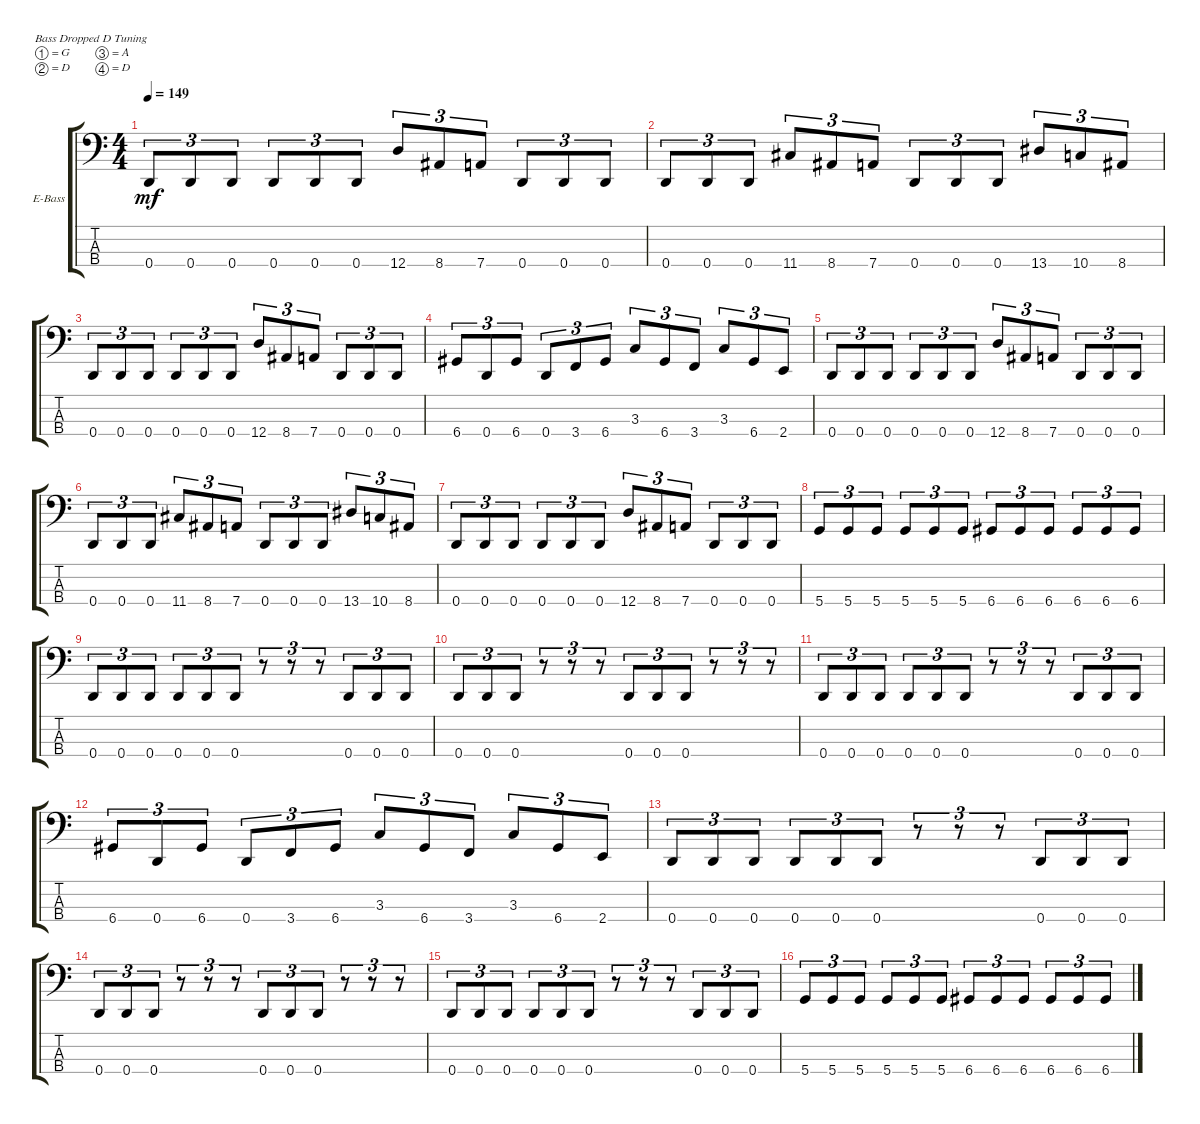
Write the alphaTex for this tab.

\defaultSystemsLayout 4
\bracketExtendMode groupsimilarinstruments
\firstSystemTrackNameOrientation horizontal
\otherSystemsTrackNameOrientation horizontal
\track ("John Campbell" "E-Bass") {instrument electricbassfinger}
\staff {score tabs}
\tuning (G2 D2 A1 D1)
\ts (4 4)
\tempo 149
\clef f4
\scale
0.333333
\ks c
0.4.8{tu (3 2) dy mf} 0.4.8{tu (3 2)} 0.4.8{tu (3 2)} 0.4.8{tu (3 2)} 0.4.8{tu (3 2)} 0.4.8{tu (3 2)} 12.4.8{tu (3 2)} 8.4.8{tu (3 2)} 7.4.8{tu (3 2)} 0.4.8{tu (3 2)} 0.4.8{tu (3 2)} 0.4.8{tu (3 2)} |
\scale
0.333333 0.4.8{tu (3 2)} 0.4.8{tu (3 2)} 0.4.8{tu (3 2)} 11.4.8{tu (3 2)} 8.4.8{tu (3 2)} 7.4.8{tu (3 2)} 0.4.8{tu (3 2)} 0.4.8{tu (3 2)} 0.4.8{tu (3 2)} 13.4.8{tu (3 2)} 10.4.8{tu (3 2)} 8.4.8{tu (3 2)} |
\scale
0.333333 0.4.8{tu (3 2)} 0.4.8{tu (3 2)} 0.4.8{tu (3 2)} 0.4.8{tu (3 2)} 0.4.8{tu (3 2)} 0.4.8{tu (3 2)} 12.4.8{tu (3 2)} 8.4.8{tu (3 2)} 7.4.8{tu (3 2)} 0.4.8{tu (3 2)} 0.4.8{tu (3 2)} 0.4.8{tu (3 2)} |
\scale
0.333333 6.4.8{tu (3 2)} 0.4.8{tu (3 2)} 6.4.8{tu (3 2)} 0.4.8{tu (3 2)} 3.4.8{tu (3 2)} 6.4.8{tu (3 2)} 3.3.8{tu (3 2)} 6.4.8{tu (3 2)} 3.4.8{tu (3 2)} 3.3.8{tu (3 2)} 6.4.8{tu (3 2)} 2.4.8{tu (3 2)} |
\scale
0.333333 0.4.8{tu (3 2)} 0.4.8{tu (3 2)} 0.4.8{tu (3 2)} 0.4.8{tu (3 2)} 0.4.8{tu (3 2)} 0.4.8{tu (3 2)} 12.4.8{tu (3 2)} 8.4.8{tu (3 2)} 7.4.8{tu (3 2)} 0.4.8{tu (3 2)} 0.4.8{tu (3 2)} 0.4.8{tu (3 2)} |
\scale
0.333333 0.4.8{tu (3 2)} 0.4.8{tu (3 2)} 0.4.8{tu (3 2)} 11.4.8{tu (3 2)} 8.4.8{tu (3 2)} 7.4.8{tu (3 2)} 0.4.8{tu (3 2)} 0.4.8{tu (3 2)} 0.4.8{tu (3 2)} 13.4.8{tu (3 2)} 10.4.8{tu (3 2)} 8.4.8{tu (3 2)} |
\scale
0.333333 0.4.8{tu (3 2)} 0.4.8{tu (3 2)} 0.4.8{tu (3 2)} 0.4.8{tu (3 2)} 0.4.8{tu (3 2)} 0.4.8{tu (3 2)} 12.4.8{tu (3 2)} 8.4.8{tu (3 2)} 7.4.8{tu (3 2)} 0.4.8{tu (3 2)} 0.4.8{tu (3 2)} 0.4.8{tu (3 2)} |
\scale
0.333333 5.4.8{tu (3 2)} 5.4.8{tu (3 2)} 5.4.8{tu (3 2)} 5.4.8{tu (3 2)} 5.4.8{tu (3 2)} 5.4.8{tu (3 2)} 6.4.8{tu (3 2)} 6.4.8{tu (3 2)} 6.4.8{tu (3 2)} 6.4.8{tu (3 2)} 6.4.8{tu (3 2)} 6.4.8{tu (3 2)} |
\scale
0.333333 0.4.8{tu (3 2)} 0.4.8{tu (3 2)} 0.4.8{tu (3 2)} 0.4.8{tu (3 2)} 0.4.8{tu (3 2)} 0.4.8{tu (3 2)} r.8{tu (3 2)} r.8{tu (3 2)} r.8{tu (3 2)} 0.4.8{tu (3 2)} 0.4.8{tu (3 2)} 0.4.8{tu (3 2)} |
\scale
0.333333 0.4.8{tu (3 2)} 0.4.8{tu (3 2)} 0.4.8{tu (3 2)} r.8{tu (3 2)} r.8{tu (3 2)} r.8{tu (3 2)} 0.4.8{tu (3 2)} 0.4.8{tu (3 2)} 0.4.8{tu (3 2)} r.8{tu (3 2)} r.8{tu (3 2)} r.8{tu (3 2)} |
\scale
0.333333 0.4.8{tu (3 2)} 0.4.8{tu (3 2)} 0.4.8{tu (3 2)} 0.4.8{tu (3 2)} 0.4.8{tu (3 2)} 0.4.8{tu (3 2)} r.8{tu (3 2)} r.8{tu (3 2)} r.8{tu (3 2)} 0.4.8{tu (3 2)} 0.4.8{tu (3 2)} 0.4.8{tu (3 2)} |
\scale
0.333333 6.4.8{tu (3 2)} 0.4.8{tu (3 2)} 6.4.8{tu (3 2)} 0.4.8{tu (3 2)} 3.4.8{tu (3 2)} 6.4.8{tu (3 2)} 3.3.8{tu (3 2)} 6.4.8{tu (3 2)} 3.4.8{tu (3 2)} 3.3.8{tu (3 2)} 6.4.8{tu (3 2)} 2.4.8{tu (3 2)} |
\scale
0.333333 0.4.8{tu (3 2)} 0.4.8{tu (3 2)} 0.4.8{tu (3 2)} 0.4.8{tu (3 2)} 0.4.8{tu (3 2)} 0.4.8{tu (3 2)} r.8{tu (3 2)} r.8{tu (3 2)} r.8{tu (3 2)} 0.4.8{tu (3 2)} 0.4.8{tu (3 2)} 0.4.8{tu (3 2)} |
\scale
0.333333 0.4.8{tu (3 2)} 0.4.8{tu (3 2)} 0.4.8{tu (3 2)} r.8{tu (3 2)} r.8{tu (3 2)} r.8{tu (3 2)} 0.4.8{tu (3 2)} 0.4.8{tu (3 2)} 0.4.8{tu (3 2)} r.8{tu (3 2)} r.8{tu (3 2)} r.8{tu (3 2)} |
\scale
0.333333 0.4.8{tu (3 2)} 0.4.8{tu (3 2)} 0.4.8{tu (3 2)} 0.4.8{tu (3 2)} 0.4.8{tu (3 2)} 0.4.8{tu (3 2)} r.8{tu (3 2)} r.8{tu (3 2)} r.8{tu (3 2)} 0.4.8{tu (3 2)} 0.4.8{tu (3 2)} 0.4.8{tu (3 2)} |
\scale
0.333333 5.4.8{tu (3 2)} 5.4.8{tu (3 2)} 5.4.8{tu (3 2)} 5.4.8{tu (3 2)} 5.4.8{tu (3 2)} 5.4.8{tu (3 2)} 6.4.8{tu (3 2)} 6.4.8{tu (3 2)} 6.4.8{tu (3 2)} 6.4.8{tu (3 2)} 6.4.8{tu (3 2)} 6.4.8{tu (3 2)}
